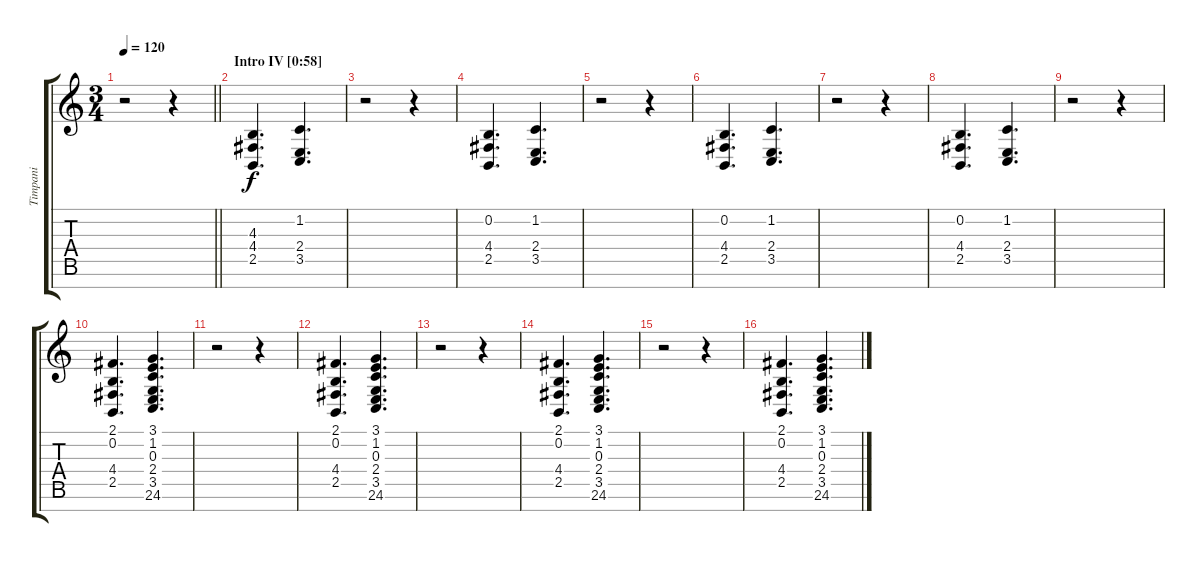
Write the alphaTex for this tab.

\track ("Timpani" "Timpani") {instrument timpani}
\staff {score tabs}
\tuning (E4 B3 G3 D3 A2 E2 B1) {hide}
\ts (3 4)
\tempo 120
\clef g2
\barLineRight lightlight
\ks c
r.2{dy f} r.4 |
\section ("" "Intro IV [0:58]")
(4.3 4.4 2.5).4{d volume 5} (1.2 2.4 3.5).4{d} |
r.2 r.4 |
(0.2 4.4 2.5).4{d} (1.2 2.4 3.5).4{d} |
r.2 r.4 |
(0.2 4.4 2.5).4{d volume 6} (1.2 2.4 3.5).4{d} |
r.2 r.4 |
(0.2 4.4 2.5).4{d} (1.2 2.4 3.5).4{d} |
r.2 r.4 |
(2.1 0.2 4.4 2.5).4{d volume 7} (3.1 1.2 0.3 2.4 3.5 24.6).4{d} |
r.2 r.4 |
(2.1 0.2 4.4 2.5).4{d} (3.1 1.2 0.3 2.4 3.5 24.6).4{d} |
r.2 r.4 |
(2.1 0.2 4.4 2.5).4{d volume 9} (3.1 1.2 0.3 2.4 3.5 24.6).4{d} |
r.2 r.4 |
(2.1 0.2 4.4 2.5).4{d} (3.1 1.2 0.3 2.4 3.5 24.6).4{d}
